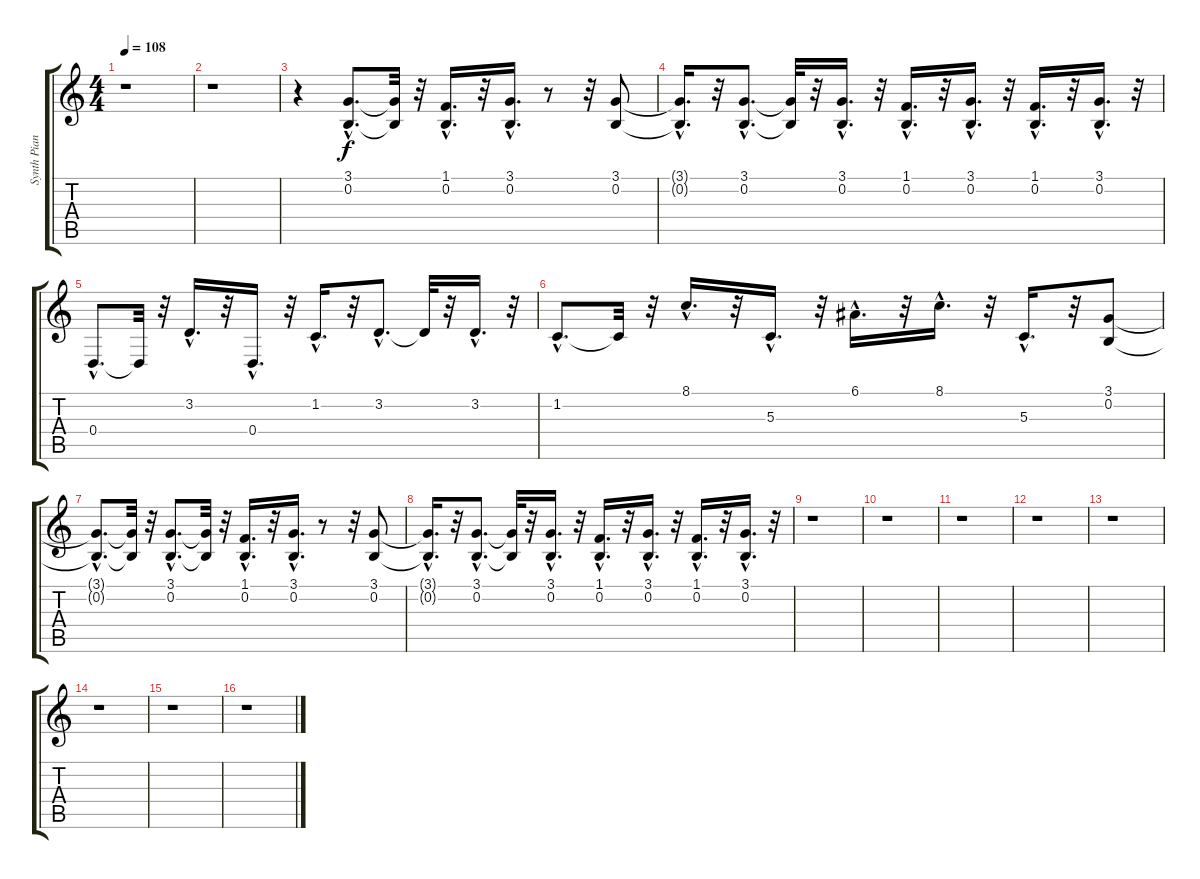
\track ("Synth Piano         " "Synth Pian") {instrument electricpiano1}
\staff {score tabs}
\tuning (E4 B3 G3 D3 A2 E2) {hide}
\ts (4 4)
\tempo 108
\clef g2
\ks c
r.1{dy f} |
r.1 |
r.4 (3.1{hac} 0.2{hac}).8{d} (3.1{t} 0.2{t}).32 r.32 (1.1{hac} 0.2{hac}).16{d} r.32 (3.1{hac} 0.2{hac}).16{d} r.8 r.32 (3.1 0.2).8 |
(3.1{hac t} 0.2{hac t}).16{d} r.32 (3.1{hac} 0.2{hac}).8{d} (3.1{t} 0.2{t}).32 r.32 (3.1{hac} 0.2{hac}).16{d} r.32 (1.1{hac} 0.2{hac}).16{d} r.32 (3.1{hac} 0.2{hac}).16{d} r.32 (1.1{hac} 0.2{hac}).16{d} r.32 (3.1{hac} 0.2{hac}).16{d} r.32 |
0.4{hac}.8{d} 0.4{t}.32 r.32 3.2{hac}.16{d} r.32 0.4{hac}.16{d} r.32 1.2{hac}.16{d} r.32 3.2{hac}.8{d} 3.2{t}.32 r.32 3.2{hac}.16{d} r.32 |
1.2{hac}.8{d} 1.2{t}.32 r.32 8.1{hac}.16{d} r.32 5.3{hac}.16{d} r.32 6.1{hac}.16{d} r.32 8.1{hac}.16{d} r.32 5.3{hac}.16{d} r.32 (3.1 0.2).8 |
(3.1{hac t} 0.2{hac t}).8{d} (3.1{t} 0.2{t}).32 r.32 (3.1{hac} 0.2{hac}).8{d} (3.1{t} 0.2{t}).32 r.32 (1.1{hac} 0.2{hac}).16{d} r.32 (3.1{hac} 0.2{hac}).16{d} r.8 r.32 (3.1 0.2).8 |
(3.1{hac t} 0.2{hac t}).16{d} r.32 (3.1{hac} 0.2{hac}).8{d} (3.1{t} 0.2{t}).32 r.32 (3.1{hac} 0.2{hac}).16{d} r.32 (1.1{hac} 0.2{hac}).16{d} r.32 (3.1{hac} 0.2{hac}).16{d} r.32 (1.1{hac} 0.2{hac}).16{d} r.32 (3.1{hac} 0.2{hac}).16{d} r.32 |
r.1 |
r.1 |
r.1 |
r.1 |
r.1 |
r.1 |
r.1 |
r.1
